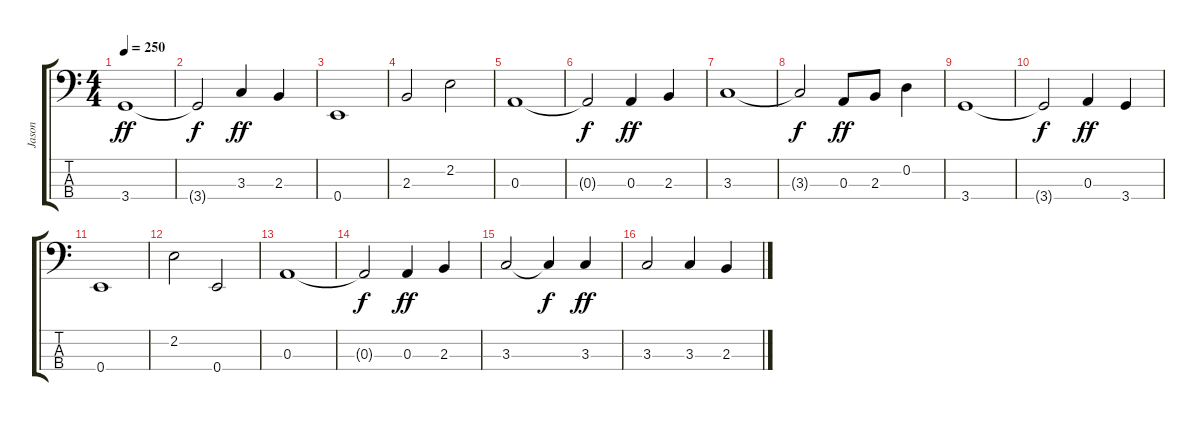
\track ("Jason" "Jason") {instrument electricbassfinger}
\staff {score tabs}
\tuning (G2 D2 A1 E1) {hide}
\ts (4 4)
\tempo 250
\clef f4
\ks c
3.4.1{dy ff} |
3.4{t}.2{dy f} 3.3.4{dy ff} 2.3.4 |
0.4.1 |
2.3.2 2.2.2 |
0.3.1 |
0.3{t}.2{dy f} 0.3.4{dy ff} 2.3.4 |
3.3.1 |
3.3{t}.2{dy f} 0.3.8{dy ff} 2.3.8 0.2.4 |
3.4.1 |
3.4{t}.2{dy f} 0.3.4{dy ff} 3.4.4 |
0.4.1 |
2.2.2 0.4.2 |
0.3.1 |
0.3{t}.2{dy f} 0.3.4{dy ff} 2.3.4 |
3.3.2 3.3{t}.4{dy f} 3.3.4{dy ff} |
3.3.2 3.3.4 2.3.4
